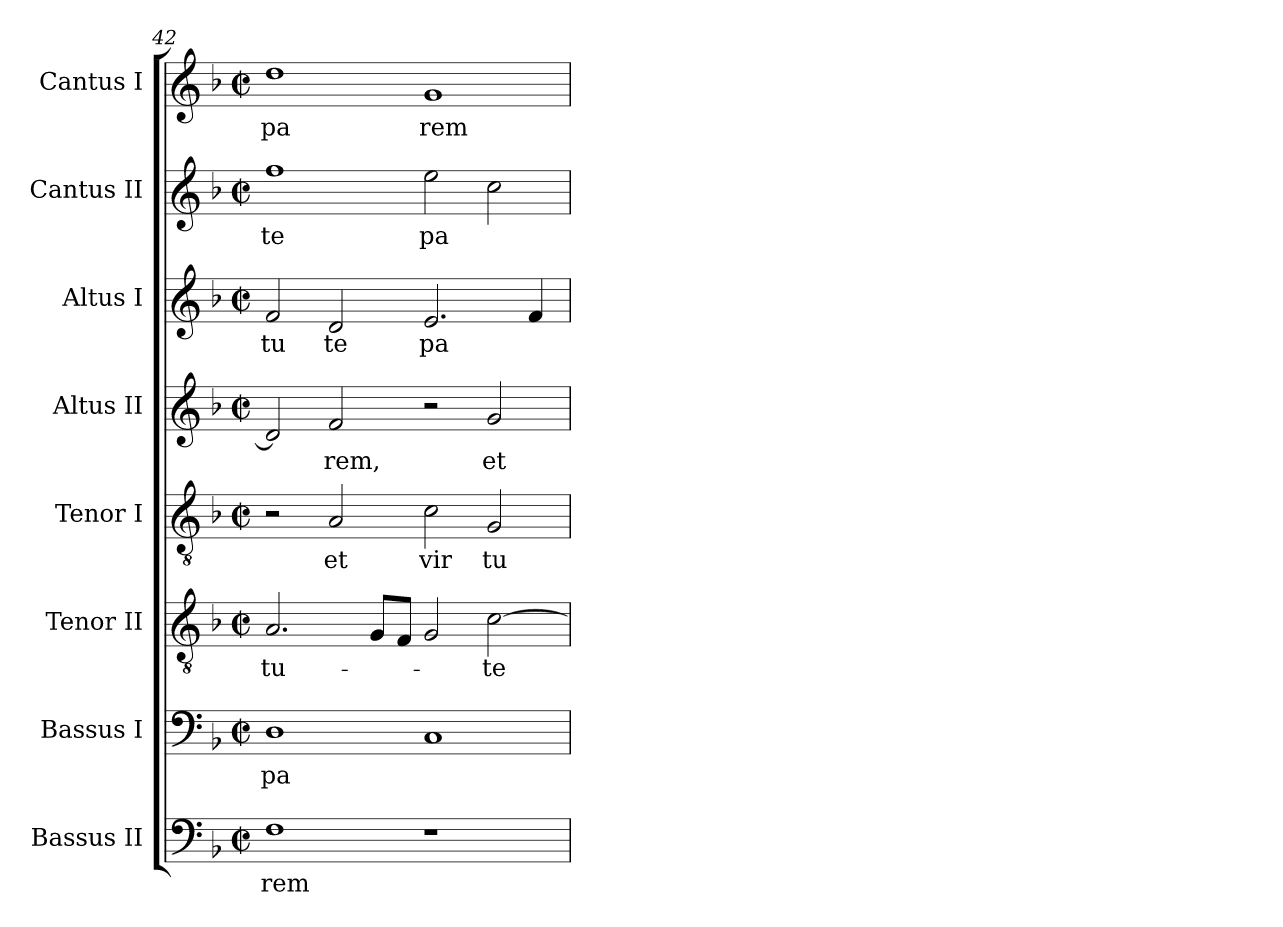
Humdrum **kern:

**kern	**text	**kern	**text	**kern	**text	**kern	**text	**kern	**text	**kern	**text	**kern	**text	**kern	**text
*part8	*part8	*part7	*part7	*part6	*part6	*part5	*part5	*part4	*part4	*part3	*part3	*part2	*part2	*part1	*part1
*staff8	*staff8	*staff7	*staff7	*staff6	*staff6	*staff5	*staff5	*staff4	*staff4	*staff3	*staff3	*staff2	*staff2	*staff1	*staff1
*I"Bassus II	*	*I"Bassus I	*	*I"Tenor II	*	*I"Tenor I	*	*I"Altus II	*	*I"Altus I	*	*I"Cantus II	*	*I"Cantus I	*
*I'B II	*	*I'B I	*	*I'T II	*	*I'T I	*	*I'A II	*	*I'A I	*	*	*	*	*
*clefF4	*	*clefF4	*	*clefGv2	*	*clefGv2	*	*clefG2	*	*clefG2	*	*clefG2	*	*clefG2	*
*k[b-]	*	*k[b-]	*	*k[b-]	*	*k[b-]	*	*k[b-]	*	*k[b-]	*	*k[b-]	*	*k[b-]	*
*F:	*	*F:	*	*F:	*	*F:	*	*F:	*	*F:	*	*F:	*	*F:	*
*M2/2	*	*M2/2	*	*M2/2	*	*M2/2	*	*M2/2	*	*M2/2	*	*M2/2	*	*M2/2	*
*met(c|)	*	*met(c|)	*	*met(c|)	*	*met(c|)	*	*met(c|)	*	*met(c|)	*	*met(c|)	*	*met(c|)	*
=42	=42	=42	=42	=42	=42	=42	=42	=42	=42	=42	=42	=42	=42	=42	=42
!	!LO:LY:b:cj	!	!LO:LY:b:cj	!	!LO:LY:b:cj	!	!	!	!	!	!LO:LY:b:cj	!	!LO:LY:b:cj	!	!LO:LY:b:cj
1F	rem	1D	pa	2.A/	-tu-	2r	.	2d/]	.	2f/	tu	1ff	te	1dd	pa
!	!	!	!	!	!	!	!LO:LY:b:cj	!	!LO:LY:b:cj	!	!LO:LY:b:cj	!	!	!	!
.	.	.	.	.	.	2A/	et	2f/	-rem,	2d/	te	.	.	.	.
.	.	.	.	8G/L	.	.	.	.	.	.	.	.	.	.	.
.	.	.	.	8F/J	.	.	.	.	.	.	.	.	.	.	.
!	!	!	!	!	!	!	!LO:LY:b:cj	!	!	!	!LO:LY:b:cj	!	!LO:LY:b:cj	!	!LO:LY:b:cj
1r	.	1C	.	2G/	.	2c\	vir	2r	.	2.e/	pa	2ee\	pa	1g	rem
!	!	!	!	!	!LO:LY:b:cj	!	!LO:LY:b:cj	!	!LO:LY:b:cj	!	!	!	!	!	!
.	.	.	.	[>2c\	-te	2G/	tu	2g/	et	.	.	2cc\	.	.	.
.	.	.	.	.	.	.	.	.	.	4f/	.	.	.	.	.
=	=	=	=	=	=	=	=	=	=	=	=	=	=	=	=
*-	*-	*-	*-	*-	*-	*-	*-	*-	*-	*-	*-	*-	*-	*-	*-
